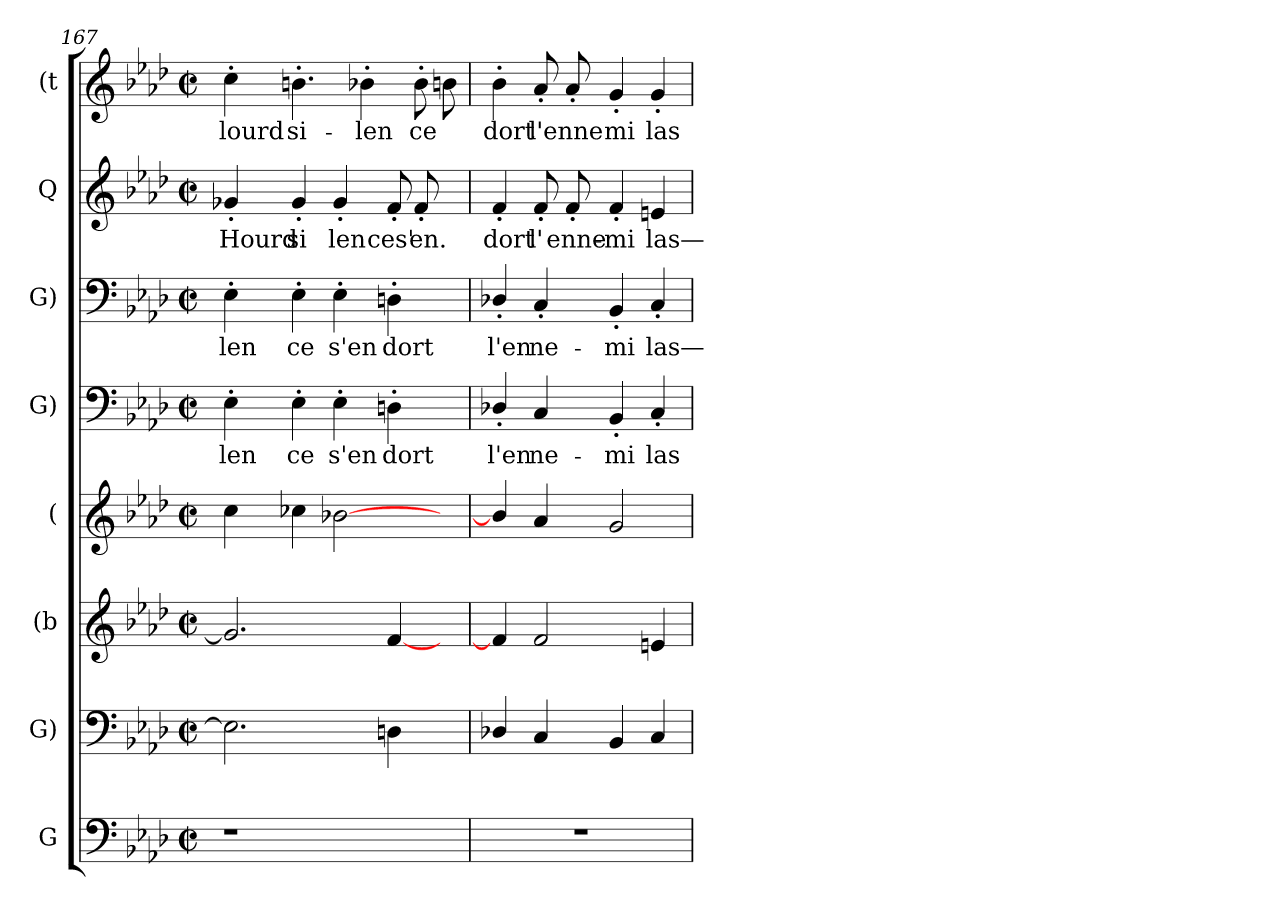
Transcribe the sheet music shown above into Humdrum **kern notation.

**kern	**kern	**kern	**kern	**kern	**text	**kern	**text	**kern	**text	**kern	**text
*part8	*part7	*part6	*part5	*part4	*part4	*part3	*part3	*part2	*part2	*part1	*part1
*staff8	*staff7	*staff6	*staff5	*staff4	*staff4	*staff3	*staff3	*staff2	*staff2	*staff1	*staff1
*I"G	*I"G)	*I"(b	*I"(	*I"G)	*	*I"G)	*	*I"Q	*	*I"(t	*
*clefF4	*clefF4	*clefG2	*clefG2	*clefF4	*	*clefF4	*	*clefG2	*	*clefG2	*
*k[b-e-a-d-]	*k[b-e-a-d-]	*k[b-e-a-d-]	*k[b-e-a-d-]	*k[b-e-a-d-]	*	*k[b-e-a-d-]	*	*k[b-e-a-d-]	*	*k[b-e-a-d-]	*
*M2/2	*M2/2	*M2/2	*M2/2	*M2/2	*	*M2/2	*	*M2/2	*	*M2/2	*
*met(c|)	*met(c|)	*met(c|)	*met(c|)	*met(c|)	*	*met(c|)	*	*met(c|)	*	*met(c|)	*
=167	=167	=167	=167	=167	=167	=167	=167	=167	=167	=167	=167
1r	2.E-i\]	2.g-i/]	4cci\	4E-'>i\	len	4E-'>i\	len	4g-X'<i/	Hourd	4cc'>i\	lourd
.	.	.	4cc-Xi\	4E-'>i\	ce	4E-'>i\	ce	4g-'<i/	si	4.bn'>i\	si-
.	.	.	[2b-Xi\	4E-'>i\	s'en	4E-'>i\	s'en	4g-'<i/	len	.	.
.	.	.	.	.	.	.	.	.	.	4b-X'>i\	len
.	4Dni\	[4fi/	.	4Dn'>i\	dort	4Dn'>i\	dort	8f'<i/	ces'	.	.
.	.	.	.	.	.	.	.	8f'<i/	en.	8b-'>i\	ce
8ryy	8ryy	8ryy	8ryy	8ryy	.	8ryy	.	8ryy	.	8bj\	.
!!LO:PB:g=z
=168	=168	=168	=168	=168	=168	=168	=168	=168	=168	=168	=168
1r	4D-Xi/	4fi/]	4b-i/]	4D-X'<'<i/	l'en	4D-X'<i/	l'en	4f'<i/	dort	4b-'>i\	dort
.	4Ci/	2fi/	4a-i/	4Ci/	ne-	4C'<i/	ne-	8f'<i/	l'	8a-'<i/	l'enne
.	.	.	.	.	.	.	.	8f'<i/	enne-	8a-'<i/	--
.	4BB-i/	.	2gi/	4BB-'<i/	mi	4BB-'<i/	mi	4f'<i/	mi	4g'<i/	mi
.	4Ci/	4eni/	.	4C'<i/	las	4C'<i/	las—	4eni/	las—	4g'<i/	las
=	=	=	=	=	=	=	=	=	=	=	=
*-	*-	*-	*-	*-	*-	*-	*-	*-	*-	*-	*-
